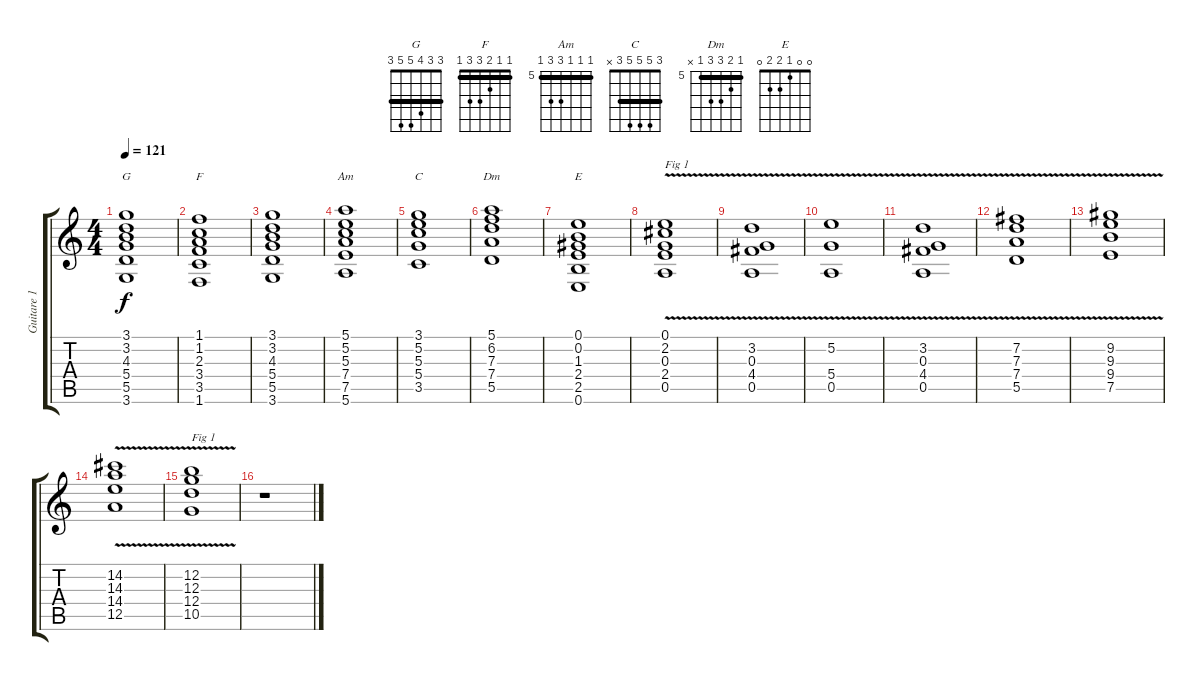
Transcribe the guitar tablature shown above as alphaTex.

\track ("Guitare 1 tremolo" "Guitare 1 ") {instrument overdrivenguitar}
\staff {score tabs}
\tuning (E4 B3 G3 D3 A2 E2) {hide}
\chord ("G" 3 3 4 5 5 3) {barre 3}
\chord ("F" 1 1 2 3 3 1) {barre 1}
\chord ("Am" 5 5 5 7 7 5) {firstfret 5 barre 5}
\chord ("C" 3 5 5 5 3 x) {barre 3}
\chord ("Dm" 5 6 7 7 5 x) {firstfret 5 barre 5}
\chord ("E" 0 0 1 2 2 0)
\ts (4 4)
\tempo 121
\clef g2
\ks c
(3.1 3.2 4.3 5.4 5.5 3.6).1{ch "G" dy f} |
(1.1 1.2 2.3 3.4 3.5 1.6).1{ch "F"} |
(3.1 3.2 4.3 5.4 5.5 3.6).1 |
(5.1 5.2 5.3 7.4 7.5 5.6).1{ch "Am"} |
(3.1 5.2 5.3 5.4 3.5).1{ch "C"} |
(5.1 6.2 7.3 7.4 5.5).1{ch "Dm"} |
(0.1 0.2 1.3 2.4 2.5 0.6).1{ch "E"} |
(0.1{v} 2.2{v} 0.3{v} 2.4{v} 0.5{v}).1{txt "Fig 1"} |
(3.2{v} 0.3{v} 4.4{v} 0.5{v}).1 |
(5.2{v} 5.4{v} 0.5{v}).1 |
(3.2{v} 0.3{v} 4.4{v} 0.5{v}).1 |
(7.2{v} 7.3{v} 7.4{v} 5.5{v}).1 |
(9.2{v} 9.3{v} 9.4{v} 7.5{v}).1 |
(14.2{v} 14.3{v} 14.4{v} 12.5{v}).1 |
(12.2{v} 12.3{v} 12.4{v} 10.5{v}).1{txt "Fig 1"} |
r.1
